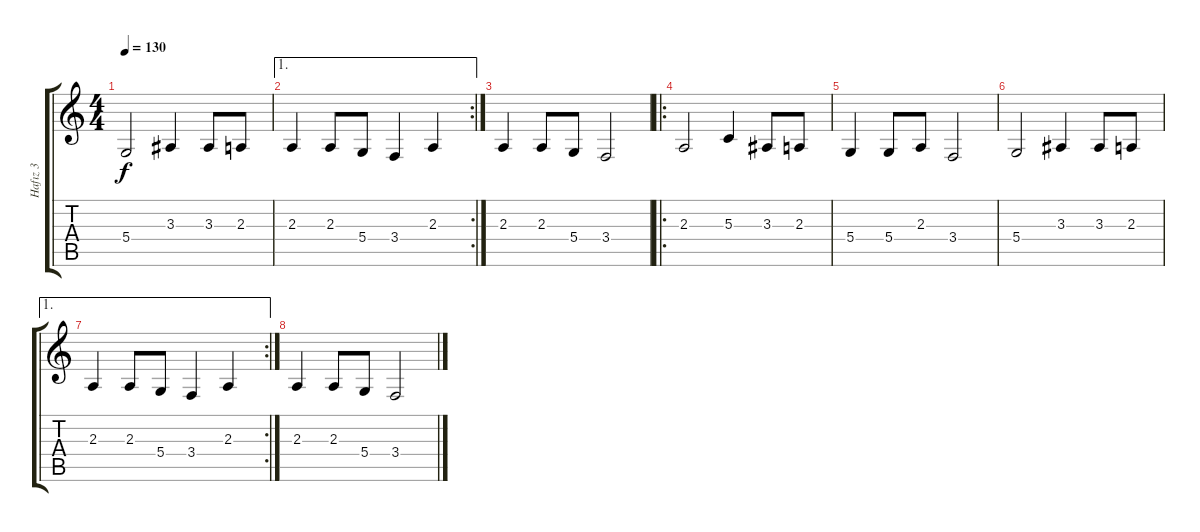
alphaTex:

\track ("Hafız 3" "Hafız 3") {instrument pad5bowed}
\staff {score tabs}
\tuning (E4 B3 G3 D3 A2 E2) {hide}
\ts (4 4)
\tempo 130
\clef g2
\ks c
5.4.2{dy f} 3.3.4 3.3.8 2.3.8 |
\ae 1
\rc 2
2.3.4 2.3.8 5.4.8 3.4.4 2.3.4 |
2.3.4 2.3.8 5.4.8 3.4.2 |
\ro
2.3.2{instrument pad5bowed} 5.3.4 3.3.8 2.3.8 |
5.4.4 5.4.8 2.3.8 3.4.2 |
5.4.2 3.3.4 3.3.8 2.3.8 |
\ae 1
\rc 2
2.3.4 2.3.8 5.4.8 3.4.4 2.3.4 |
2.3.4 2.3.8 5.4.8 3.4.2
